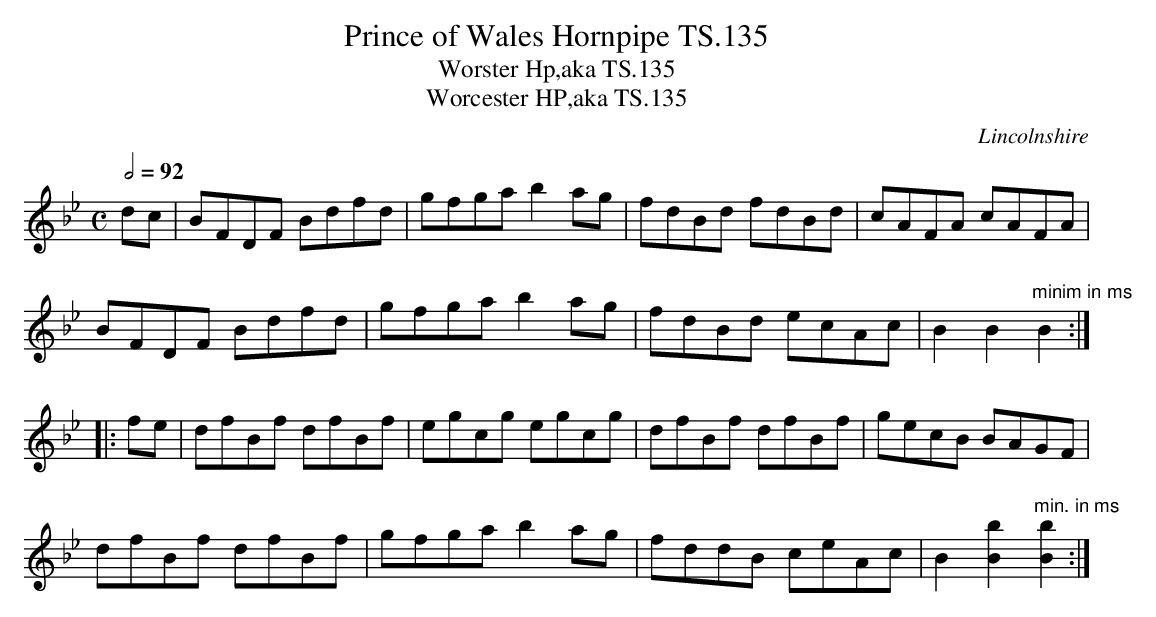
X:1
T:Prince of Wales Hornpipe TS.135
T:Worster Hp,aka TS.135
T:Worcester HP,aka TS.135
L:1/8
M:C
O:Lincolnshire
Q:1/2=92
K:Bb
dc|BFDF Bdfd|gfga b2ag|fdBd fdBd|cAFA cAFA|!
BFDF Bdfd|gfga b2ag|fdBd ecAc|B2B2"minim in ms"B2:|!
|:fe|dfBf dfBf|egcg egcg|dfBf dfBf|gecB  BAGF|!
dfBf dfBf|gfga b2 ag|fddB ceAc|B2[b2B2]"min. in ms"[b2B2]:|]
